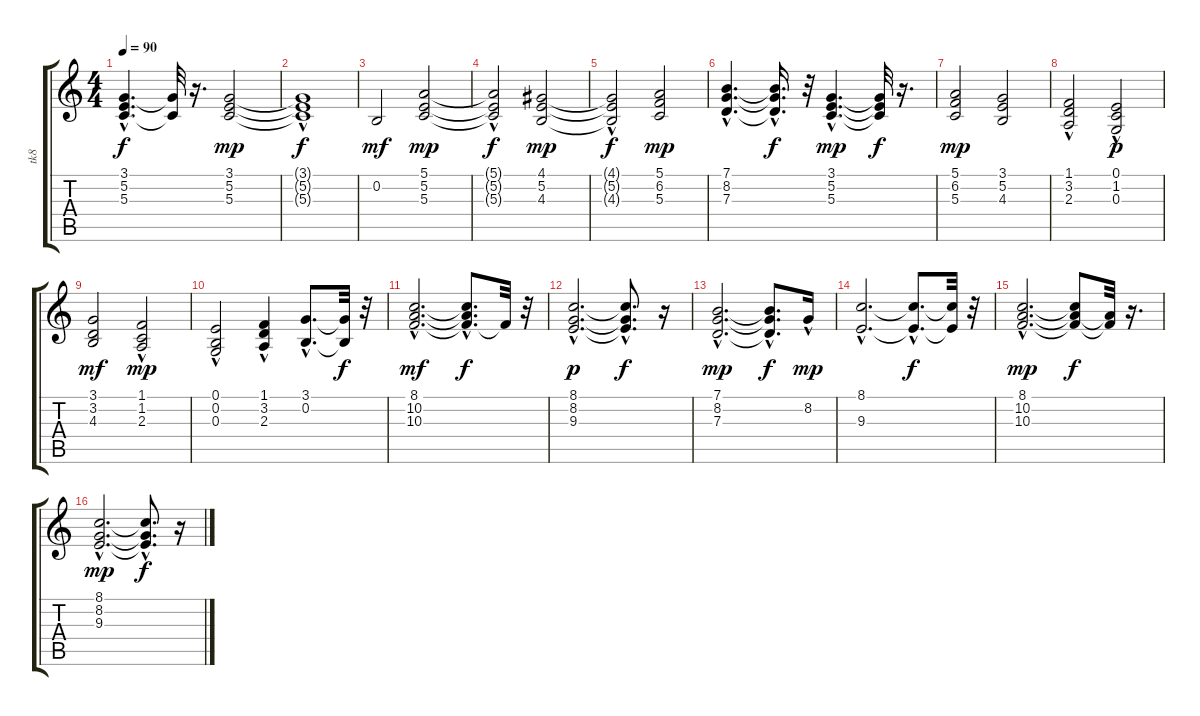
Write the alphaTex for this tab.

\track ("tk8" "tk8") {instrument synthstrings1}
\staff {score tabs}
\tuning (E4 B3 G3 D3 A2 E2) {hide}
\ts (4 4)
\tempo 90
\clef g2
\ks c
(3.1{hac t} 5.2{hac t} 5.3{hac t}).4{d dy f} (3.1{t} 5.3{t}).32 r.16{d} (3.1 5.2 5.3).2{dy mp} |
(3.1{t} 5.2{t} 5.3{hac t}).1{dy f} |
0.2.2{dy mf} (5.1 5.2 5.3).2{dy mp} |
(5.1{hac t} 5.2{hac t} 5.3{t}).2{dy f} (4.1 5.2 4.3).2{dy mp} |
(4.1{hac t} 5.2{hac t} 4.3{t}).2{dy f} (5.1 6.2 5.3).2{dy mp} |
(7.1{hac} 8.2{hac} 7.3{hac}).4{d} (7.1{hac t} 8.2{t} 7.3{hac t}).16{d dy f} r.32 (3.1{hac} 5.2{hac} 5.3{hac}).4{d dy mp} (3.1{t} 5.2{t} 5.3{t}).32{dy f} r.16{d} |
(5.1 6.2 5.3).2{dy mp} (3.1 5.2 4.3).2 |
(1.1 3.2{hac} 2.3).2 (0.1{hac} 1.2{hac} 0.3).2{dy p} |
(3.1 3.2 4.3).2{dy mf} (1.1 1.2{hac} 2.3).2{dy mp} |
(0.1{hac} 0.2 0.3).2 (1.1 3.2{hac} 2.3{hac}).4 (3.1{hac} 0.2{hac}).8{d} (3.1{t} 0.2{t}).32{dy f} r.32 |
(8.1{hac} 10.2{hac} 10.3{hac}).2{d dy mf} (8.1{hac t} 10.2{hac t} 10.3{hac t}).8{d dy f} 10.3{t}.32 r.32 |
(8.1{hac} 8.2{hac} 9.3{hac}).2{d dy p} (8.1{t} 8.2{t} 9.3{hac t}).8{d dy f} r.16 |
(7.1{hac} 8.2{hac} 7.3{hac}).2{d dy mp} (7.1{hac t} 8.2{hac t} 7.3{t}).8{d dy f} 8.2{hac}.16{dy mp} |
(8.1{hac} 9.3{hac}).2{d} (8.1{hac t} 9.3{hac t}).8{d dy f} (8.1{t} 9.3{t}).32 r.32 |
(8.1{hac} 10.2{hac} 10.3{hac}).2{d dy mp} (8.1{t} 10.2{t} 10.3{t}).8{dy f} (10.2{t} 10.3{t}).32 r.16{d} |
(8.1{hac} 8.2{hac} 9.3{hac}).2{d dy mp} (8.1{t} 8.2{hac t} 9.3{hac t}).8{d dy f} r.16
